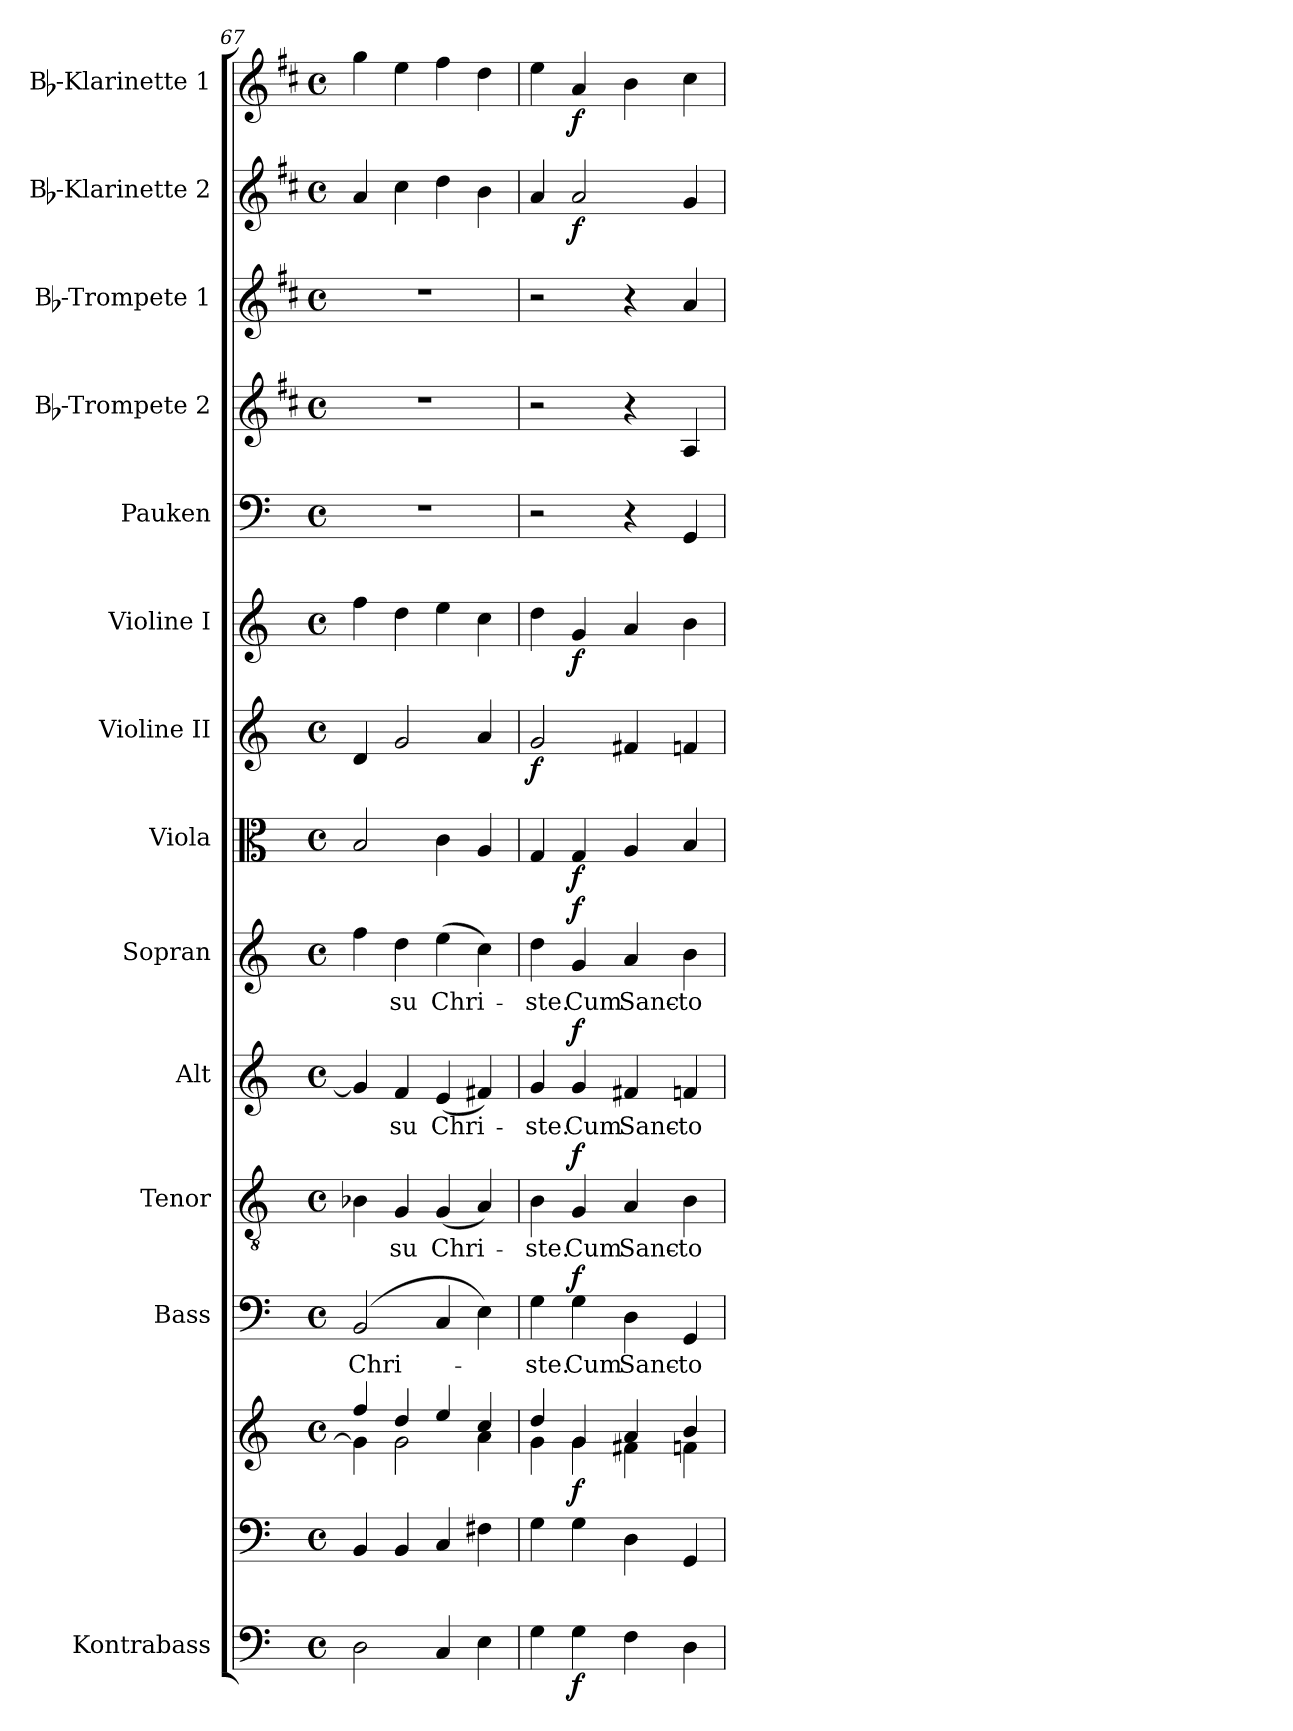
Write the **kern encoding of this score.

**kern	**dynam	**kern	**kern	**dynam	**kern	**text	**dynam	**kern	**text	**dynam	**kern	**text	**dynam	**kern	**text	**dynam	**kern	**dynam	**kern	**dynam	**kern	**dynam	**kern	**kern	**kern	**kern	**dynam	**kern	**dynam
*part14	*part14	*part13	*part13	*part13	*part12	*part12	*part12	*part11	*part11	*part11	*part10	*part10	*part10	*part9	*part9	*part9	*part8	*part8	*part7	*part7	*part6	*part6	*part5	*part4	*part3	*part2	*part2	*part1	*part1
*staff15	*staff15	*staff14	*staff13	*staff13/14	*staff12	*staff12	*staff12	*staff11	*staff11	*staff11	*staff10	*staff10	*staff10	*staff9	*staff9	*staff9	*staff8	*staff8	*staff7	*staff7	*staff6	*staff6	*staff5	*staff4	*staff3	*staff2	*staff2	*staff1	*staff1
*I"Kontrabass	*	*	*	*	*I"Bass	*	*	*I"Tenor	*	*	*I"Alt	*	*	*I"Sopran	*	*	*I"Viola	*	*I"Violine II	*	*I"Violine I	*	*I"Pauken	*I"Bb-Trompete 2	*I"Bb-Trompete 1	*I"Bb-Klarinette 2	*	*I"Bb-Klarinette 1	*
*I'Kb.	*	*	*	*	*I'B.	*	*	*I'T.	*	*	*I'A.	*	*	*I'S.	*	*	*I'Vla.	*	*I'Vl. II	*	*I'Vl. I	*	*I'Pk.	*I'Bb Trp. 2	*I'Bb Trp. 1	*I'Bb Kl. 2	*	*I'Bb Kl. 1	*
*clefF4	*	*clefF4	*clefG2	*	*clefF4	*	*	*clefGv2	*	*	*clefG2	*	*	*clefG2	*	*	*clefC3	*	*clefG2	*	*clefG2	*	*clefF4	*clefG2	*clefG2	*clefG2	*	*clefG2	*
*ITrd7c12	*	*	*	*	*	*	*	*	*	*	*	*	*	*	*	*	*	*	*	*	*	*	*	*ITrd1c2	*ITrd1c2	*ITrd1c2	*	*ITrd1c2	*
*k[]	*	*k[]	*k[]	*	*k[]	*	*	*k[]	*	*	*k[]	*	*	*k[]	*	*	*k[]	*	*k[]	*	*k[]	*	*k[]	*k[]	*k[]	*k[]	*	*k[]	*
*C:	*	*C:	*C:	*	*C:	*	*	*C:	*	*	*C:	*	*	*C:	*	*	*C:	*	*C:	*	*C:	*	*C:	*C:	*C:	*C:	*	*C:	*
*M4/4	*	*M4/4	*M4/4	*	*M4/4	*	*	*M4/4	*	*	*M4/4	*	*	*M4/4	*	*	*M4/4	*	*M4/4	*	*M4/4	*	*M4/4	*M4/4	*M4/4	*M4/4	*	*M4/4	*
*met(c)	*	*met(c)	*met(c)	*	*met(c)	*	*	*met(c)	*	*	*met(c)	*	*	*met(c)	*	*	*met(c)	*	*met(c)	*	*met(c)	*	*met(c)	*met(c)	*met(c)	*met(c)	*	*met(c)	*
=67	=67	=67	=67	=67	=67	=67	=67	=67	=67	=67	=67	=67	=67	=67	=67	=67	=67	=67	=67	=67	=67	=67	=67	=67	=67	=67	=67	=67	=67
*	*	*	*^	*	*	*	*	*	*	*	*	*	*	*	*	*	*	*	*	*	*	*	*	*	*	*	*	*	*
!	!	!	!	!	!	!	!LO:LY:b	!	!	!	!	!	!	!	!	!	!	!	!	!	!	!	!	!	!	!	!	!	!	!
2DD\	.	4BB/	4ff/	4g\]	.	(2BB/	Chri-	.	4B-X\	.	.	4g/]	.	.	4ff\	.	.	2B/	.	4d/	.	4ff\	.	1r	1r	1r	4g/	.	4ff\	.
!	!	!	!	!	!	!	!	!	!	!LO:LY:b	!	!	!LO:LY:b	!	!	!LO:LY:b	!	!	!	!	!	!	!	!	!	!	!	!	!	!
.	.	4BB/	4dd/	2g\	.	.	.	.	4G/	-su	.	4f/	-su	.	4dd\	-su	.	.	.	2g/	.	4dd\	.	.	.	.	4b\	.	4dd\	.
!	!	!	!	!	!	!	!	!	!	!LO:LY:b	!	!	!LO:LY:b	!	!	!LO:LY:b	!	!	!	!	!	!	!	!	!	!	!	!	!	!
4CC/	.	4C/	4ee/	.	.	4C/	.	.	(<4G/	Chri-	.	(<4e/	Chri-	.	(>4ee\	Chri-	.	4c\	.	.	.	4ee\	.	.	.	.	4cc\	.	4ee\	.
4EE\	.	4F#X\	4cc/	4a\	.	4E\)	.	.	4A/)	.	.	4f#X/)	.	.	4cc\)	.	.	4A/	.	4a/	.	4cc\	.	.	.	.	4a\	.	4cc\	.
=68	=68	=68	=68	=68	=68	=68	=68	=68	=68	=68	=68	=68	=68	=68	=68	=68	=68	=68	=68	=68	=68	=68	=68	=68	=68	=68	=68	=68	=68	=68
!	!	!	!	!	!	!	!LO:LY:b	!	!	!LO:LY:b	!	!	!LO:LY:b	!	!	!LO:LY:b	!	!	!	!	!LO:DY:b	!	!	!	!	!	!	!	!	!
4GG\	.	4G\	4dd/	4g\	.	4G\	-ste.	.	4B\	-ste.	.	4g/	-ste.	.	4dd\	-ste.	.	4G/	.	2g/	f	4dd\	.	2r	2r	2r	4g/	.	4dd\	.
!	!LO:DY:b	!	!	!	!LO:DY:b	!	!LO:LY:b	!LO:DY:a	!	!LO:LY:b	!LO:DY:a	!	!LO:LY:b	!LO:DY:a	!	!LO:LY:b	!LO:DY:a	!	!LO:DY:b	!	!	!	!LO:DY:b	!	!	!	!	!LO:DY:b	!	!LO:DY:b
4GG\	f	4G\	4g/	4g\	f	4G\	Cum	f	4G/	Cum	f	4g/	Cum	f	4g/	Cum	f	4G/	f	.	.	4g/	f	.	.	.	2g/	f	4g/	f
!	!	!	!	!	!	!	!LO:LY:b	!	!	!LO:LY:b	!	!	!LO:LY:b	!	!	!LO:LY:b	!	!	!	!	!	!	!	!	!	!	!	!	!	!
4FF\	.	4D\	4a/	4f#X\	.	4D\	Sanc-	.	4A/	Sanc-	.	4f#X/	Sanc-	.	4a/	Sanc-	.	4A/	.	4f#X/	.	4a/	.	4r	4r	4r	.	.	4a\	.
!	!	!	!	!	!	!	!LO:LY:b	!	!	!LO:LY:b	!	!	!LO:LY:b	!	!	!LO:LY:b	!	!	!	!	!	!	!	!	!	!	!	!	!	!
4DD\	.	4GG/	4b/	4fn\	.	4GG/	-to	.	4B\	-to	.	4fn/	-to	.	4b\	-to	.	4B/	.	4fn/	.	4b\	.	4GG/	4G/	4g/	4f/	.	4b\	.
*	*	*	*v	*v	*	*	*	*	*	*	*	*	*	*	*	*	*	*	*	*	*	*	*	*	*	*	*	*	*	*
=	=	=	=	=	=	=	=	=	=	=	=	=	=	=	=	=	=	=	=	=	=	=	=	=	=	=	=	=	=
*-	*-	*-	*-	*-	*-	*-	*-	*-	*-	*-	*-	*-	*-	*-	*-	*-	*-	*-	*-	*-	*-	*-	*-	*-	*-	*-	*-	*-	*-
